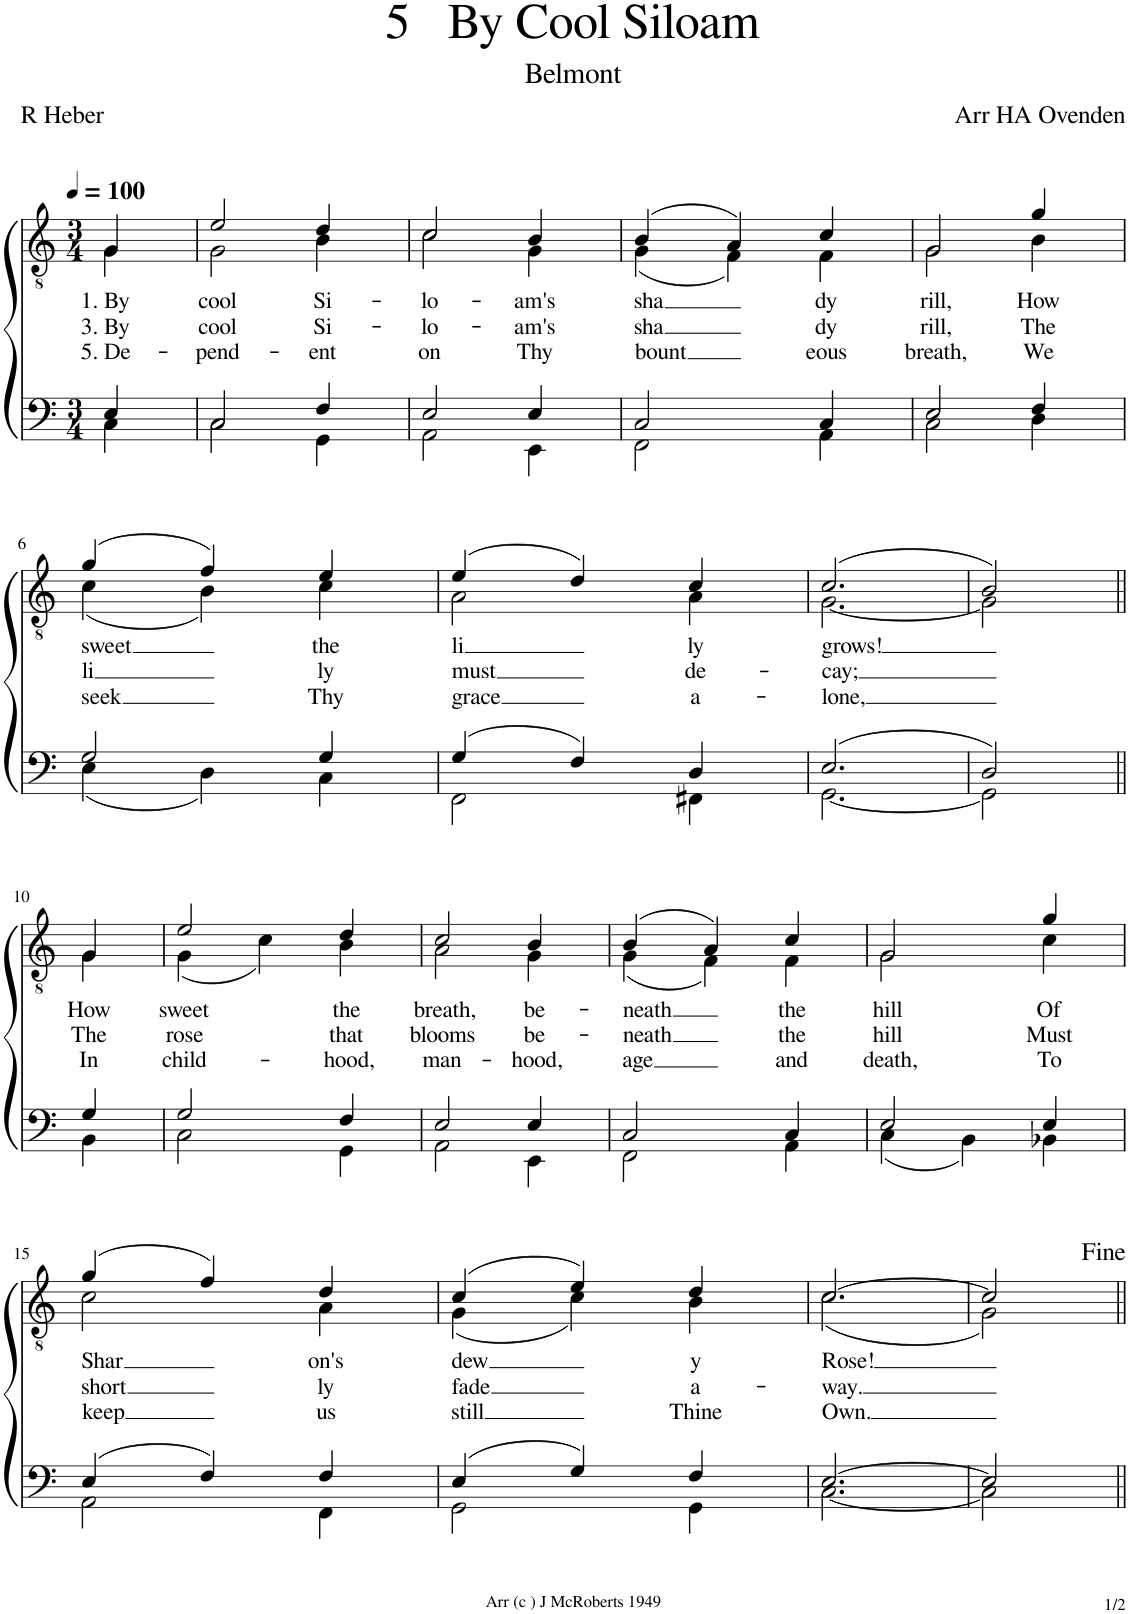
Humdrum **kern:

**kern	**kern	**text	**text	**text
*part1	*part1	*part1	*part1	*part1
*staff2	*staff1	*staff1	*staff1	*staff1
*I"Piano	*	*	*	*
*I'Pno	*	*	*	*
*clefF4	*clefGv2	*	*	*
*k[]	*k[]	*	*	*
*M3/4	*M3/4	*	*	*
*MM100	*MM100	*	*	*
=1	=1	=1	=1	=1
*^	*	*	*	*
!	!	!	!LO:LY:b	!LO:LY:b	!LO:LY:b
*	*	*^	*	*	*
4E/	4C\	4G/	4G\	1. By	3. By	5. De-
=2	=2	=2	=2	=2	=2	=2
!	!	!	!	!LO:LY:b	!LO:LY:b	!LO:LY:b
2C/	2C\	2e/	2G\	cool	cool	-pend-
!	!	!	!	!LO:LY:b	!LO:LY:b	!LO:LY:b
4F/	4GG\	4d/	4B\	Si-	Si-	-ent
=3	=3	=3	=3	=3	=3	=3
!	!	!	!	!LO:LY:b	!LO:LY:b	!LO:LY:b
2E/	2AA\	2c/	2c\	-lo-	-lo-	on
!	!	!	!	!LO:LY:b	!LO:LY:b	!LO:LY:b
4E/	4EE\	4B/	4G\	-am's	-am's	Thy
=4	=4	=4	=4	=4	=4	=4
!	!	!	!	!LO:LY:b	!LO:LY:b	!LO:LY:b
2C/	2FF\	(4B/	(4G\	sha	sha	bount
.	.	4A/)	4F\)	.	.	.
!	!	!	!	!LO:LY:b	!LO:LY:b	!LO:LY:b
4C/	4AA\	4c/	4F\	dy	dy	eous
=5	=5	=5	=5	=5	=5	=5
!	!	!	!	!LO:LY:b	!LO:LY:b	!LO:LY:b
2E/	2C\	2G/	2G\	rill,	rill,	breath,
!	!	!	!	!LO:LY:b	!LO:LY:b	!LO:LY:b
4F/	4D\	4g/	4B\	How	The	We
!!LO:LB:g=z	!!
=6	=6	=6	=6	=6	=6	=6
!	!	!	!	!LO:LY:b	!LO:LY:b	!LO:LY:b
2G/	4E\	(4g/	(4c\	sweet	li	seek
.	4D\	4f/)	4B\)	.	.	.
!	!	!	!	!LO:LY:b	!LO:LY:b	!LO:LY:b
4G/	4C\	4e/	4c\	the	ly	Thy
=7	=7	=7	=7	=7	=7	=7
!	!	!	!	!LO:LY:b	!LO:LY:b	!LO:LY:b
4G/	2FF\	(4e/	2A\	li	must	grace
4F/	.	4d/)	.	.	.	.
!	!	!	!	!LO:LY:b	!LO:LY:b	!LO:LY:b
4D/	4FF#X\	4c/	4A\	ly	de-	a-
=8	=8	=8	=8	=8	=8	=8
!	!	!	!	!LO:LY:b	!LO:LY:b	!LO:LY:b
2.E/	[2.GG\	(2.c/	[2.G\	grows!	-cay;	-lone,
=9	=9	=9	=9	=9	=9	=9
2D/	2GG\]	2B/)	2G\]	.	.	.
!!LO:LB:g=z	!!
=10||	=10||	=10||	=10||	=10||	=10||	=10||
!	!	!	!	!LO:LY:b	!LO:LY:b	!LO:LY:b
4G/	4BB\	4G/	4G\	How	The	In
=11	=11	=11	=11	=11	=11	=11
!	!	!	!	!LO:LY:b	!LO:LY:b	!LO:LY:b
2G/	2C\	2e/	(4G\	sweet	rose	child-
.	.	.	4c\)	.	.	.
!	!	!	!	!LO:LY:b	!LO:LY:b	!LO:LY:b
4F/	4GG\	4d/	4B\	the	that	-hood,
=12	=12	=12	=12	=12	=12	=12
!	!	!	!	!LO:LY:b	!LO:LY:b	!LO:LY:b
2E/	2AA\	2c/	2A\	breath,	blooms	man-
!	!	!	!	!LO:LY:b	!LO:LY:b	!LO:LY:b
4E/	4EE\	4B/	4G\	be-	be-	-hood,
=13	=13	=13	=13	=13	=13	=13
!	!	!	!	!LO:LY:b	!LO:LY:b	!LO:LY:b
2C/	2FF\	(4B/	(4G\	-neath	-neath	age
.	.	4A/)	4F\)	.	.	.
!	!	!	!	!LO:LY:b	!LO:LY:b	!LO:LY:b
4C/	4AA\	4c/	4F\	the	the	and
=14	=14	=14	=14	=14	=14	=14
!	!	!	!	!LO:LY:b	!LO:LY:b	!LO:LY:b
2E/	4C\	2G/	2G\	hill	hill	death,
.	4BB\	.	.	.	.	.
!	!	!	!	!LO:LY:b	!LO:LY:b	!LO:LY:b
4E/	4BB-X\	4g/	4c\	Of	Must	To
!!LO:LB:g=z	!!
=15	=15	=15	=15	=15	=15	=15
!	!	!	!	!LO:LY:b	!LO:LY:b	!LO:LY:b
4E/	2AA\	(4g/	2c\	Shar	short	keep
4F/	.	4f/)	.	.	.	.
!	!	!	!	!LO:LY:b	!LO:LY:b	!LO:LY:b
4F/	4FF\	4d/	4A\	on's	ly	us
=16	=16	=16	=16	=16	=16	=16
!	!	!	!	!LO:LY:b	!LO:LY:b	!LO:LY:b
4E/	2GG\	(4c/	(4G\	dew	fade	still
4G/	.	4e/)	4c\)	.	.	.
!	!	!	!	!LO:LY:b	!LO:LY:b	!LO:LY:b
4F/	4GG\	4d/	4B\	y	a-	Thine
=17	=17	=17	=17	=17	=17	=17
!	!	!	!	!LO:LY:b	!LO:LY:b	!LO:LY:b
[2.E/	[2.C\	[2.c/	(2.c\	Rose!	-way.	Own.
=18	=18	=18	=18	=18	=18	=18
2E/]	2C\]	2c/]	2G\)	.	.	.
*v	*v	*	*	*	*	*
*	*v	*v	*	*	*
=||	=||	=||	=||	=||
*-	*-	*-	*-	*-
